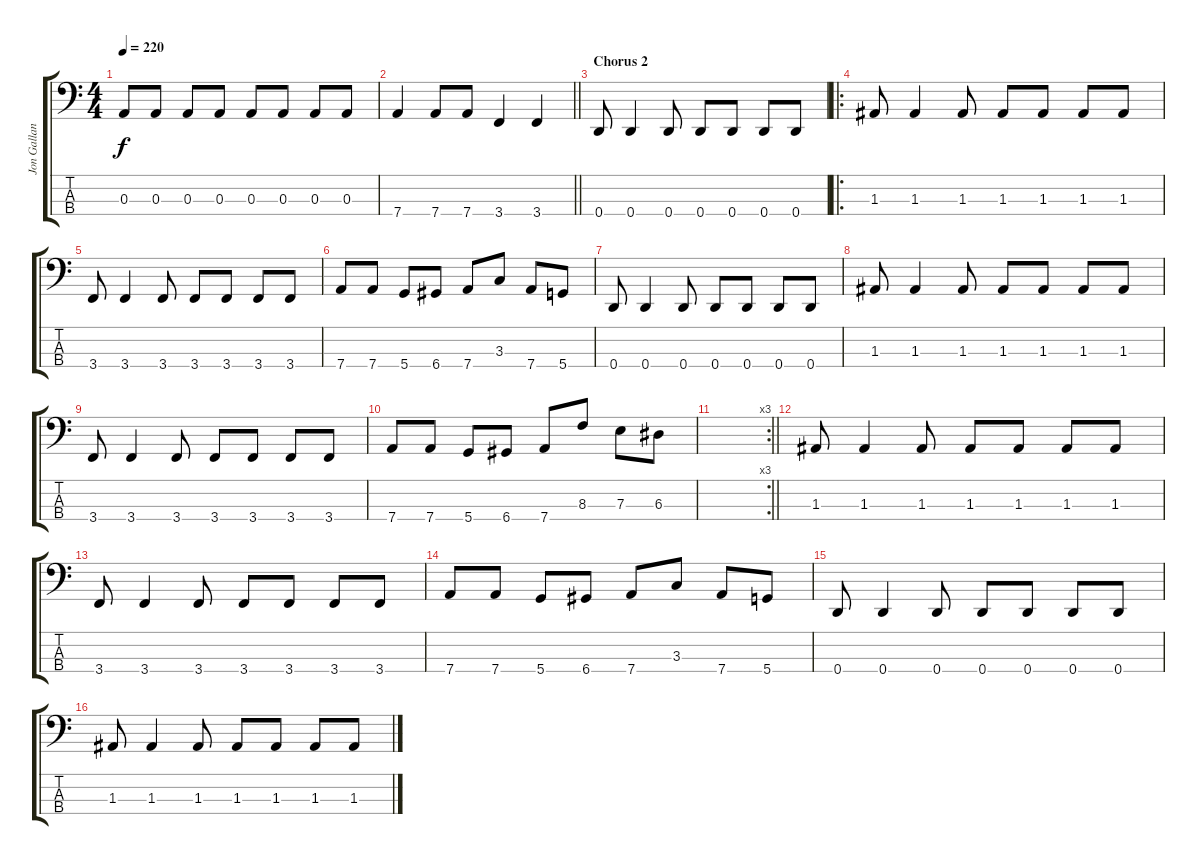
\track ("Jon Gallant" "Jon Gallan") {instrument electricbassfinger}
\staff {score tabs}
\tuning (G2 D2 A1 D1) {hide}
\ts (4 4)
\tempo 220
\clef f4
\ks c
0.3.8{dy f} 0.3.8 0.3.8 0.3.8 0.3.8 0.3.8 0.3.8 0.3.8 |
\barLineRight lightlight
7.4.4 7.4.8 7.4.8 3.4.4 3.4.4 |
\section ("" "Chorus 2")
0.4.8 0.4.4 0.4.8 0.4.8 0.4.8 0.4.8 0.4.8 |
\ro
1.3.8 1.3.4 1.3.8 1.3.8 1.3.8 1.3.8 1.3.8 |
3.4.8 3.4.4 3.4.8 3.4.8 3.4.8 3.4.8 3.4.8 |
7.4.8 7.4.8 5.4.8 6.4.8 7.4.8 3.3.8 7.4.8 5.4.8 |
0.4.8 0.4.4 0.4.8 0.4.8 0.4.8 0.4.8 0.4.8 |
1.3.8 1.3.4 1.3.8 1.3.8 1.3.8 1.3.8 1.3.8 |
3.4.8 3.4.4 3.4.8 3.4.8 3.4.8 3.4.8 3.4.8 |
7.4.8 7.4.8 5.4.8 6.4.8 7.4.8 8.3.8 7.3.8 6.3.8 |
\rc 3
\barLineRight lightlight
|
1.3.8 1.3.4 1.3.8 1.3.8 1.3.8 1.3.8 1.3.8 |
3.4.8 3.4.4 3.4.8 3.4.8 3.4.8 3.4.8 3.4.8 |
7.4.8 7.4.8 5.4.8 6.4.8 7.4.8 3.3.8 7.4.8 5.4.8 |
0.4.8 0.4.4 0.4.8 0.4.8 0.4.8 0.4.8 0.4.8 |
1.3.8 1.3.4 1.3.8 1.3.8 1.3.8 1.3.8 1.3.8
